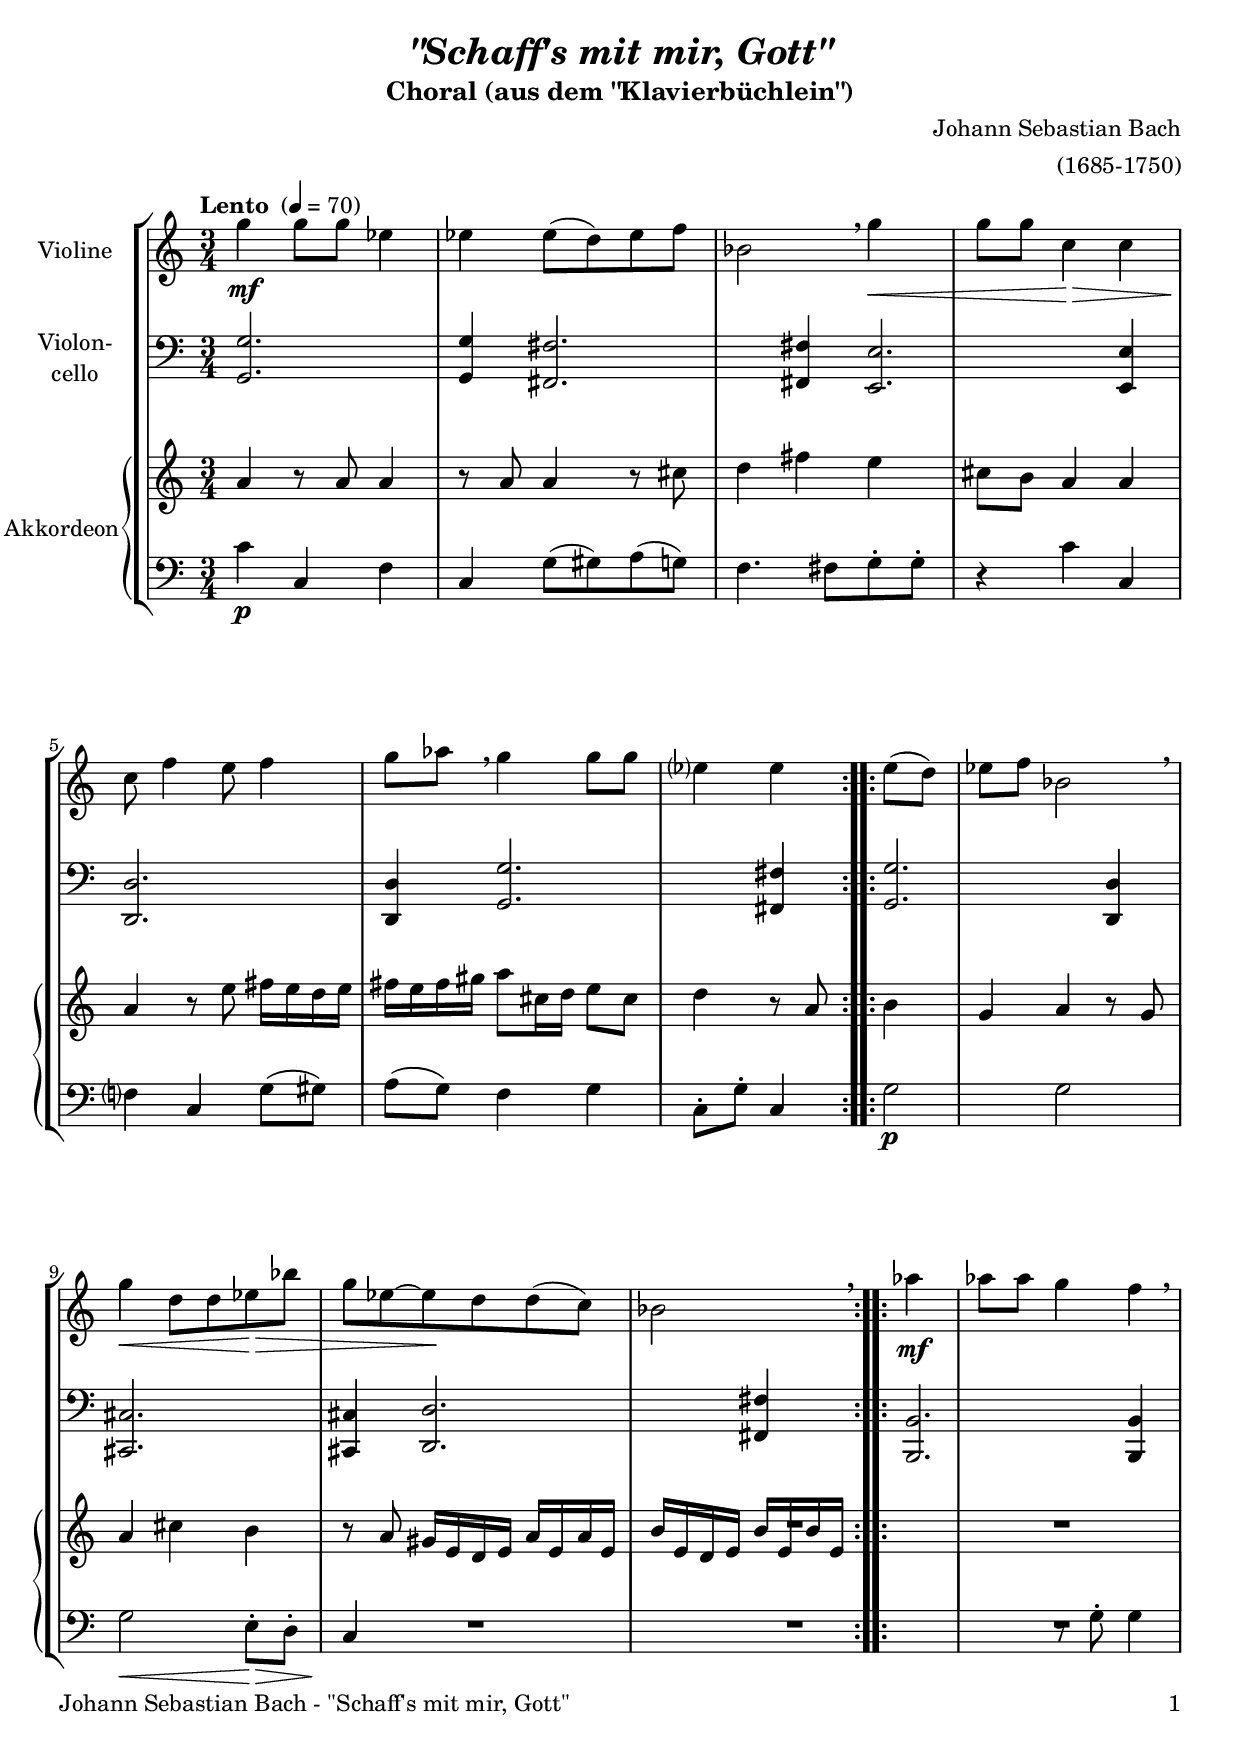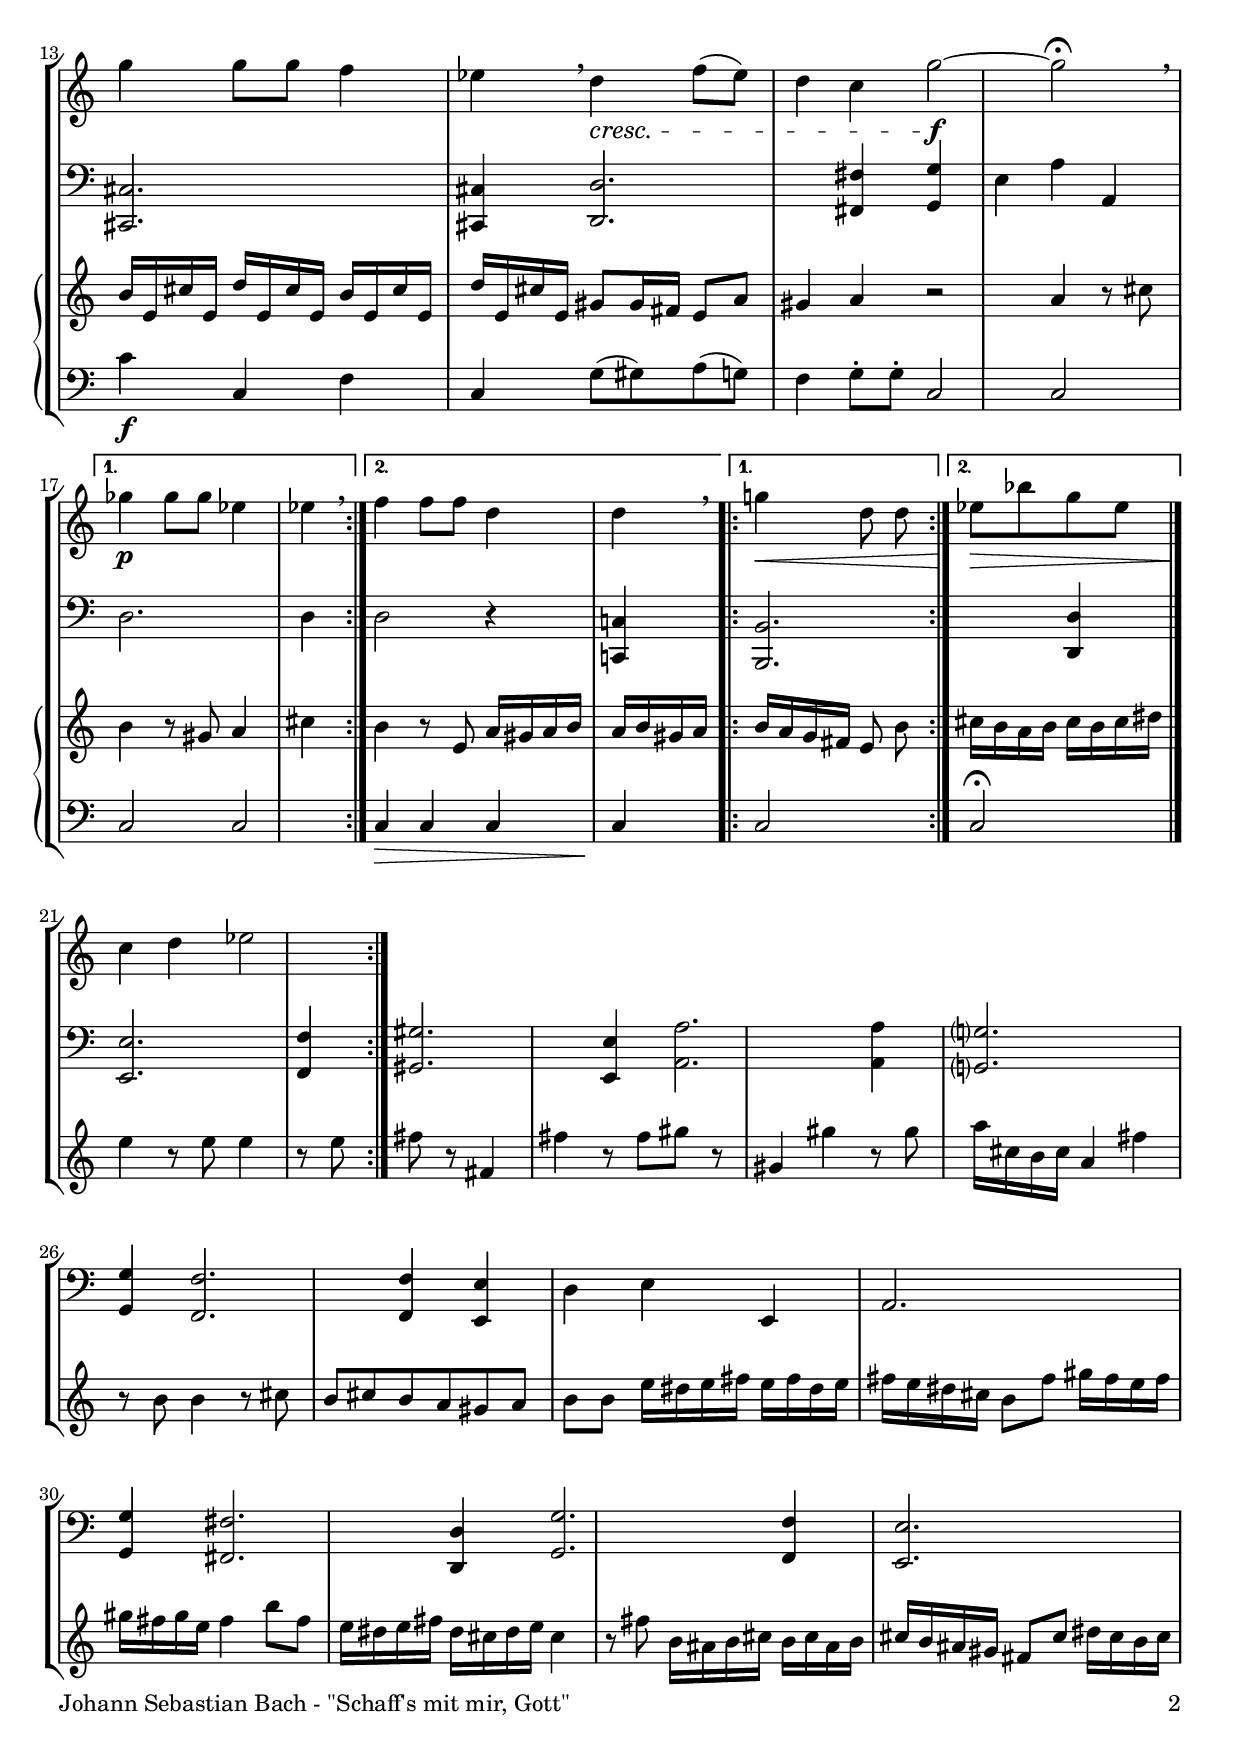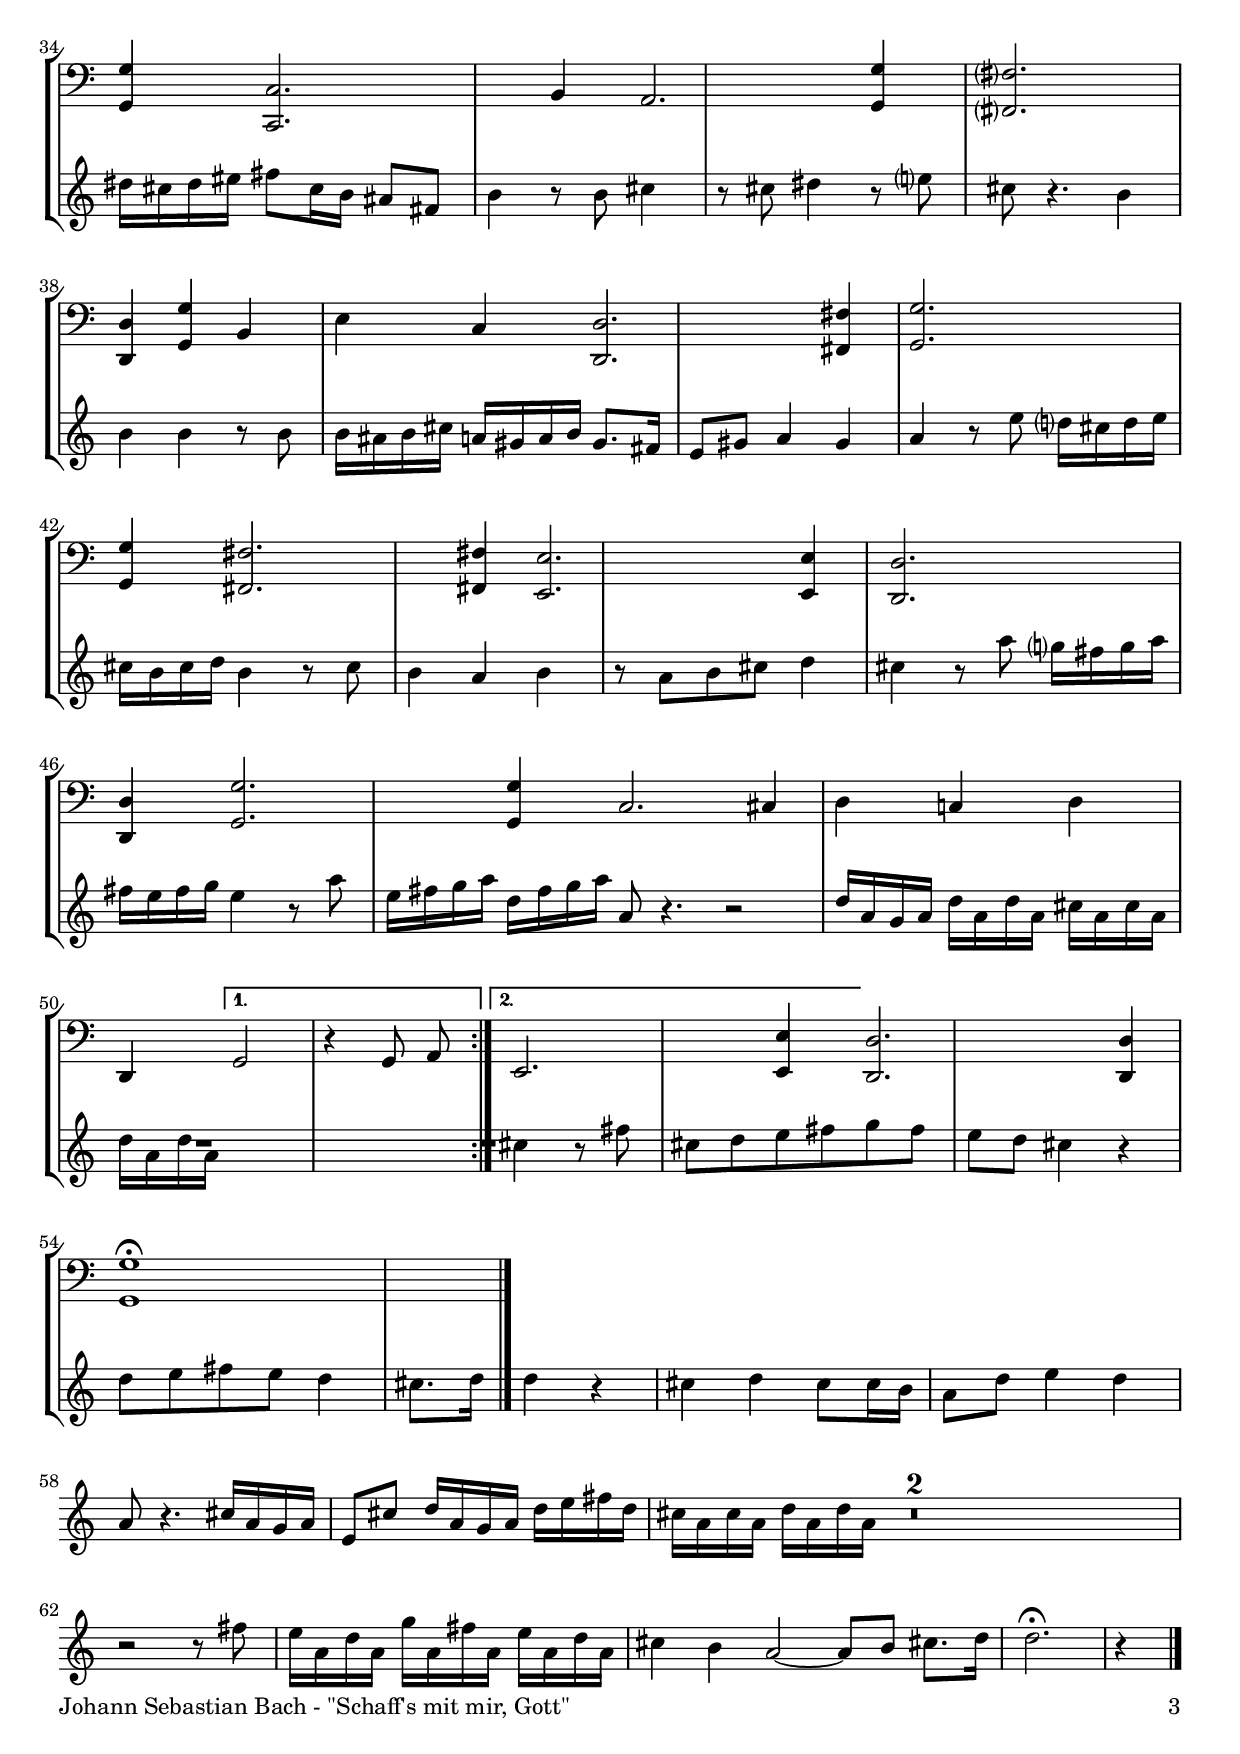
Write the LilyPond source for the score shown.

\version "2.24.4"
\include "deutsch.ly"

#(set-global-staff-size 20)

\header {
  title     = \markup \bold \italic "\"Schaff's mit mir, Gott\""
  subtitle  = "Choral (aus dem \"Klavierbüchlein\")"
  composer  = "Johann Sebastian Bach"
  arranger  = "(1685-1750)"
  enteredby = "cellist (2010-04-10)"
}

voiceconsts = {
  \key c \major
  \time 3/4
%  \numericTimeSignature
  \compressEmptyMeasures
% Set default beaming for all staves
%  \set Timing.beamExceptions = #'()
%  \set Timing.baseMoment     = #(ly:make-moment 1 4)
%  \set Timing.beatStructure  = #'(1 1 1)
  \tempo "Lento " 4=70
}

mipz = "pizzicato strings"
mivl = "violin"
miba = "cello"
% mikl = "bright acoustic"
% mikl = "church organ"
mikl = "concertina"

\include "v1.ily"
\include "v2.ily"
\include "v3.ily"
\include "v4.ily"

music = \new StaffGroup <<
  \new Staff {
    \set Staff.midiInstrument = \mivl
    \set Staff.instrumentName = \markup \center-column { "Violine" }
    \transpose c c { \va }
  }

  \new Staff {
    \set Staff.midiInstrument = \miba
    \set Staff.instrumentName = \markup \center-column { "Violon-" "cello" }
    \transpose c c { \vc }
  }

  \new PianoStaff <<
    \set PianoStaff.midiInstrument = \mikl
    \set PianoStaff.instrumentName = \markup \center-column { "Akkordeon" }
    <<
      \new Staff {
	\transpose c c { \vb }
      }
      
      %    \new Dynamics \vdy
      
      \new Staff {
	\transpose c c { \vd }
      }
    >>  
  >>
>>

\book {
  \paper {
    print-page-number = ##t
    print-first-page-number = ##t
    ragged-last-bottom = ##f
    oddHeaderMarkup = \markup \null
    evenHeaderMarkup = \markup \null
    oddFooterMarkup = \markup {
      \fill-line {
        \if \should-print-page-number
        "Johann Sebastian Bach - \"Schaff's mit mir, Gott\"" \fromproperty #'page:page-number-string
      }
    }
    evenFooterMarkup = \oddFooterMarkup
  } \score {
    \music
    \layout {}
  }

  \score {
    \unfoldRepeats \music

    \midi {
      \context {
        \Score
      }
    }
  }
}
